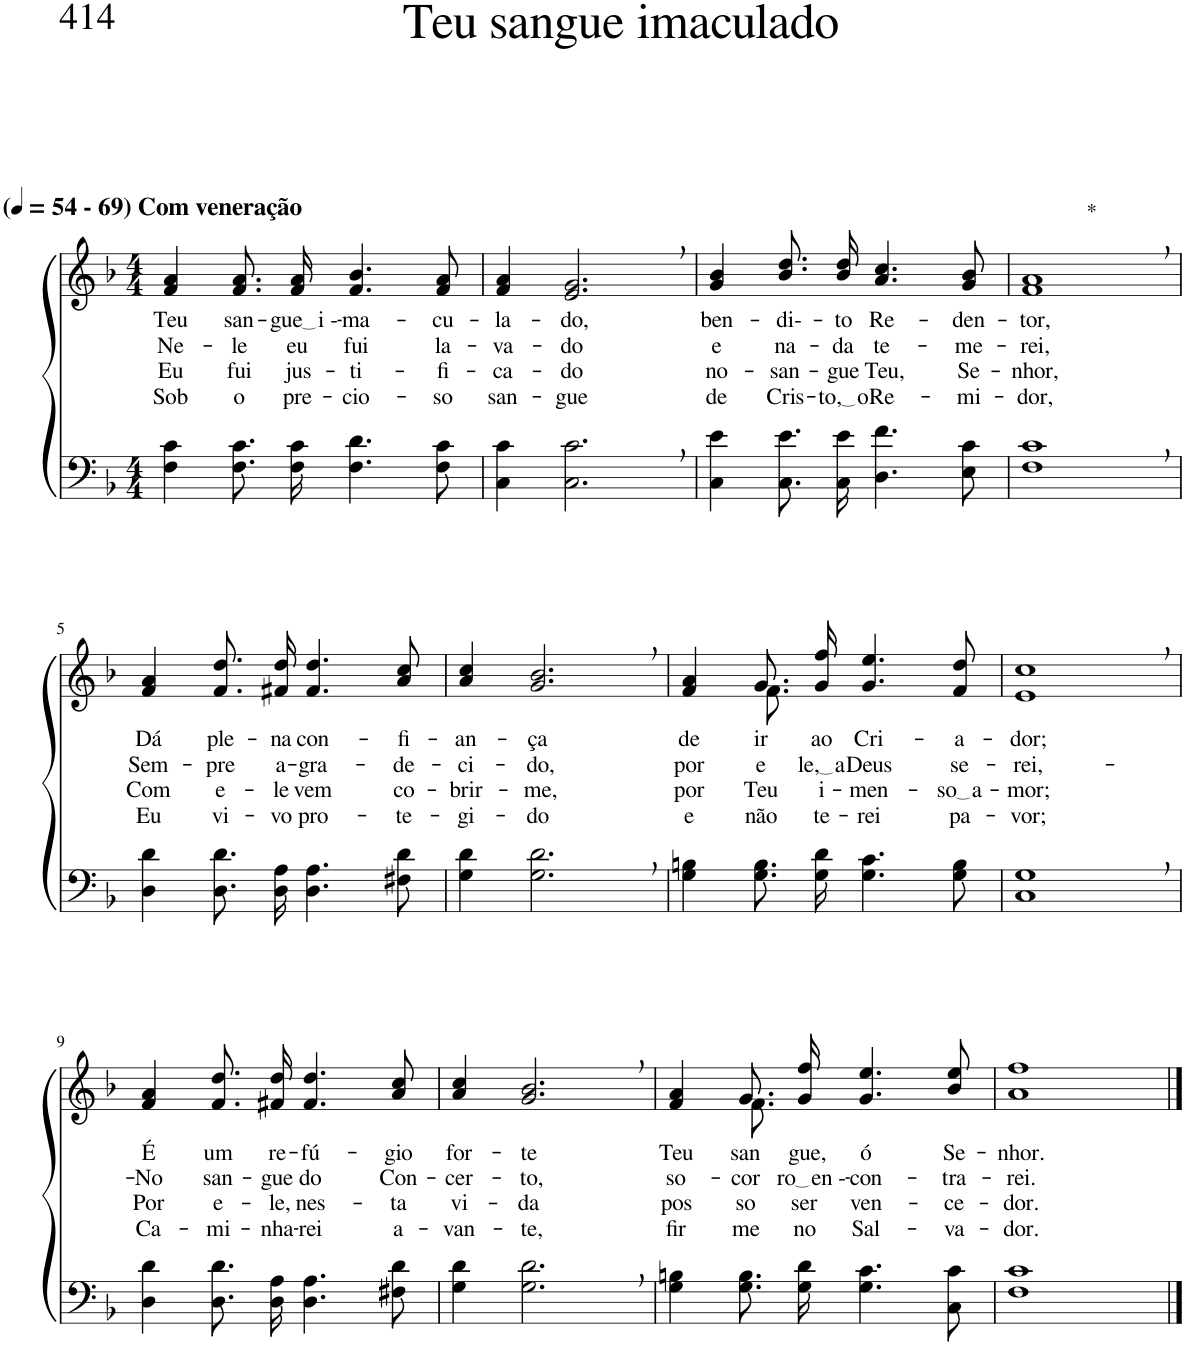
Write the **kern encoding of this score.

**kern	**kern	**text	**text	**text	**text
*part2	*part1	*part1	*part1	*part1	*part1
*staff2	*staff1	*staff1	*staff1	*staff1	*staff1
*I"Parte III e IV	*I"Parte I e II	*	*	*	*
*clefF4	*clefG2	*	*	*	*
*Trd2c3	*Trd2c3	*	*	*	*
*k[b-]	*k[b-]	*	*	*	*
*M4/4	*M4/4	*	*	*	*
*MM54	*MM54	*	*	*	*
=1	=1	=1	=1	=1	=1
!	!LO:TX:a:B:t=(	!	!	!	!
!	!LO:TX:a:B:t=- 69) Com veneração	!	!	!	!
!	!	!LO:LY:b	!LO:LY:b	!LO:LY:b	!LO:LY:b
4F\ 4c\	4f/ 4a/	Teu	Ne-	Eu	Sob
!	!	!LO:LY:b	!LO:LY:b	!LO:LY:b	!LO:LY:b
8.F\ 8.c\L	8.f/ 8.a/L	san-	-le	fui	o
!	!	!LO:LY:b	!LO:LY:b	!LO:LY:b	!LO:LY:b
16F\ 16c\Jk	16f/ 16a/Jk	gue i -	eu	jus-	pre-
!	!	!LO:LY:b	!LO:LY:b	!LO:LY:b	!LO:LY:b
4.F\ 4.d\	4.f/ 4.b-/	-ma-	fui	-ti-	-cio-
!	!	!LO:LY:b	!LO:LY:b	!LO:LY:b	!LO:LY:b
8F\ 8c\	8f/ 8a/	-cu-	la-	-fi-	-so
=2	=2	=2	=2	=2	=2
!	!	!LO:LY:b	!LO:LY:b	!LO:LY:b	!LO:LY:b
4C\ 4c\	4f/ 4a/	-la-	-va-	-ca-	san-
!	!	!LO:LY:b	!LO:LY:b	!LO:LY:b	!LO:LY:b
2.C\, 2.c\,	2.e/, 2.g/,	-do,	-do	-do	-gue
=3	=3	=3	=3	=3	=3
!	!	!LO:LY:b	!LO:LY:b	!LO:LY:b	!LO:LY:b
4C\ 4e\	4g/ 4b-/	ben-	e	no-	de
!	!	!LO:LY:b	!LO:LY:b	!LO:LY:b	!LO:LY:b
8.C\ 8.e\L	8.b-\ 8.dd\L	-di--	na-	-san-	Cris-
!	!	!LO:LY:b	!LO:LY:b	!LO:LY:b	!LO:LY:b
16C\ 16e\Jk	16b-\ 16dd\Jk	-to	-da	-gue	to, o
!	!	!LO:LY:b	!LO:LY:b	!LO:LY:b	!LO:LY:b
4.D\ 4.f\	4.a/ 4.cc/	Re-	te-	Teu,	Re-
!	!	!LO:LY:b	!LO:LY:b	!LO:LY:b	!LO:LY:b
8E\ 8c\	8g/ 8b-/	-den-	-me-	Se-	-mi-
=4	=4	=4	=4	=4	=4
!	!LO:TX:a:t=*	!	!	!	!
!	!	!LO:LY:b	!LO:LY:b	!LO:LY:b	!LO:LY:b
1F, 1c,	1f, 1a,	-tor,	-rei,	-nhor,	-dor,
!!LO:LB:g=z
=5	=5	=5	=5	=5	=5
!	!	!LO:LY:b	!LO:LY:b	!LO:LY:b	!LO:LY:b
4D\ 4d\	4f/ 4a/	Dá	Sem-	Com	Eu
!	!	!LO:LY:b	!LO:LY:b	!LO:LY:b	!LO:LY:b
8.D\ 8.d\L	8.f/ 8.dd/L	ple-	-pre	e-	vi-
!	!	!LO:LY:b	!LO:LY:b	!LO:LY:b	!LO:LY:b
16D\ 16A\Jk	16f#X/ 16dd/Jk	-na	a-	-le	-vo
!	!	!LO:LY:b	!LO:LY:b	!LO:LY:b	!LO:LY:b
4.D\ 4.A\	4.f#/ 4.dd/	con-	-gra-	vem	pro-
!	!	!LO:LY:b	!LO:LY:b	!LO:LY:b	!LO:LY:b
8F#X\ 8d\	8a/ 8cc/	-fi-	-de-	co-	-te-
=6	=6	=6	=6	=6	=6
!	!	!LO:LY:b	!LO:LY:b	!LO:LY:b	!LO:LY:b
4G\ 4d\	4a/ 4cc/	-an-	-ci-	-brir-	-gi-
!	!	!LO:LY:b	!LO:LY:b	!LO:LY:b	!LO:LY:b
2.G\, 2.d\,	2.g/, 2.b-/,	-ça	-do,	-me,	-do
=7	=7	=7	=7	=7	=7
!	!	!LO:LY:b	!LO:LY:b	!LO:LY:b	!LO:LY:b
*	*^	*	*	*	*
4G\ 4Bn\	4f/ 4a/	4ryy	de	por	por	e
!	!	!	!LO:LY:b	!LO:LY:b	!LO:LY:b	!LO:LY:b
8.G\ 8.B\L	8.g\L	8.f\	ir	e-	Teu	não
!	!	!	!LO:LY:b	!LO:LY:b	!LO:LY:b	!LO:LY:b
16G\ 16d\Jk	16g\ 16ff\Jk	2ryy	ao	le, a	i-	te-
!	!	!	!LO:LY:b	!LO:LY:b	!LO:LY:b	!LO:LY:b
4.G\ 4.c\	4.g/ 4.ee/	.	Cri-	Deus	-men-	-rei
!	!	!	!LO:LY:b	!LO:LY:b	!LO:LY:b	!LO:LY:b
8G\ 8B\	8f/ 8dd/	.	-a-	se-	so a	pa-
.	.	16ryy	.	.	.	.
=8	=8	=8	=8	=8	=8	=8
!	!	!	!LO:LY:b	!LO:LY:b	!LO:LY:b	!LO:LY:b
*	*v	*v	*	*	*	*
1C, 1G,	1e, 1cc,	-dor;	-rei,-	-mor;	-vor;
!!LO:LB:g=z
=9	=9	=9	=9	=9	=9
!	!	!LO:LY:b	!LO:LY:b	!LO:LY:b	!LO:LY:b
4D\ 4d\	4f/ 4a/	É	-No	Por	Ca-
!	!	!LO:LY:b	!LO:LY:b	!LO:LY:b	!LO:LY:b
8.D\ 8.d\L	8.f/ 8.dd/L	um	san-	e-	-mi-
!	!	!LO:LY:b	!LO:LY:b	!LO:LY:b	!LO:LY:b
16D\ 16A\Jk	16f#X/ 16dd/Jk	re-	-gue	-le,	-nha-
!	!	!LO:LY:b	!LO:LY:b	!LO:LY:b	!LO:LY:b
4.D\ 4.A\	4.f#/ 4.dd/	-fú-	do	nes-	-rei
!	!	!LO:LY:b	!LO:LY:b	!LO:LY:b	!LO:LY:b
8F#X\ 8d\	8a/ 8cc/	-gio	Con-	-ta	a-
=10	=10	=10	=10	=10	=10
!	!	!LO:LY:b	!LO:LY:b	!LO:LY:b	!LO:LY:b
4G\ 4d\	4a/ 4cc/	for-	-cer-	vi-	-van-
!	!	!LO:LY:b	!LO:LY:b	!LO:LY:b	!LO:LY:b
2.G\, 2.d\,	2.g/, 2.b-/,	-te	-to,	-da	-te,
=11	=11	=11	=11	=11	=11
!	!	!LO:LY:b	!LO:LY:b	!LO:LY:b	!LO:LY:b
*	*^	*	*	*	*
4G\ 4Bn\	4f/ 4a/	4ryy	Teu	so-	pos-	fir-
!	!	!	!LO:LY:b	!LO:LY:b	!LO:LY:b	!LO:LY:b
8.G\ 8.B\L	8.g\L	8.f\	san-	cor-	-so	-me
!	!	!	!LO:LY:b	!LO:LY:b	!LO:LY:b	!LO:LY:b
16G\ 16d\Jk	16g\ 16ff\Jk	2ryy	-gue,	ro en -	ser	no
!	!	!	!LO:LY:b	!LO:LY:b	!LO:LY:b	!LO:LY:b
4.G\ 4.c\	4.g/ 4.ee/	.	ó	-con-	ven-	Sal-
!	!	!	!LO:LY:b	!LO:LY:b	!LO:LY:b	!LO:LY:b
8C\ 8c\	8b-/ 8ee/	.	Se-	-tra-	-ce-	-va-
.	.	16ryy	.	.	.	.
=12	=12	=12	=12	=12	=12	=12
!	!	!	!LO:LY:b	!LO:LY:b	!LO:LY:b	!LO:LY:b
*	*v	*v	*	*	*	*
1F 1c	1a 1ff	-nhor.	-rei.	-dor.	-dor.
==	==	==	==	==	==
*-	*-	*-	*-	*-	*-
